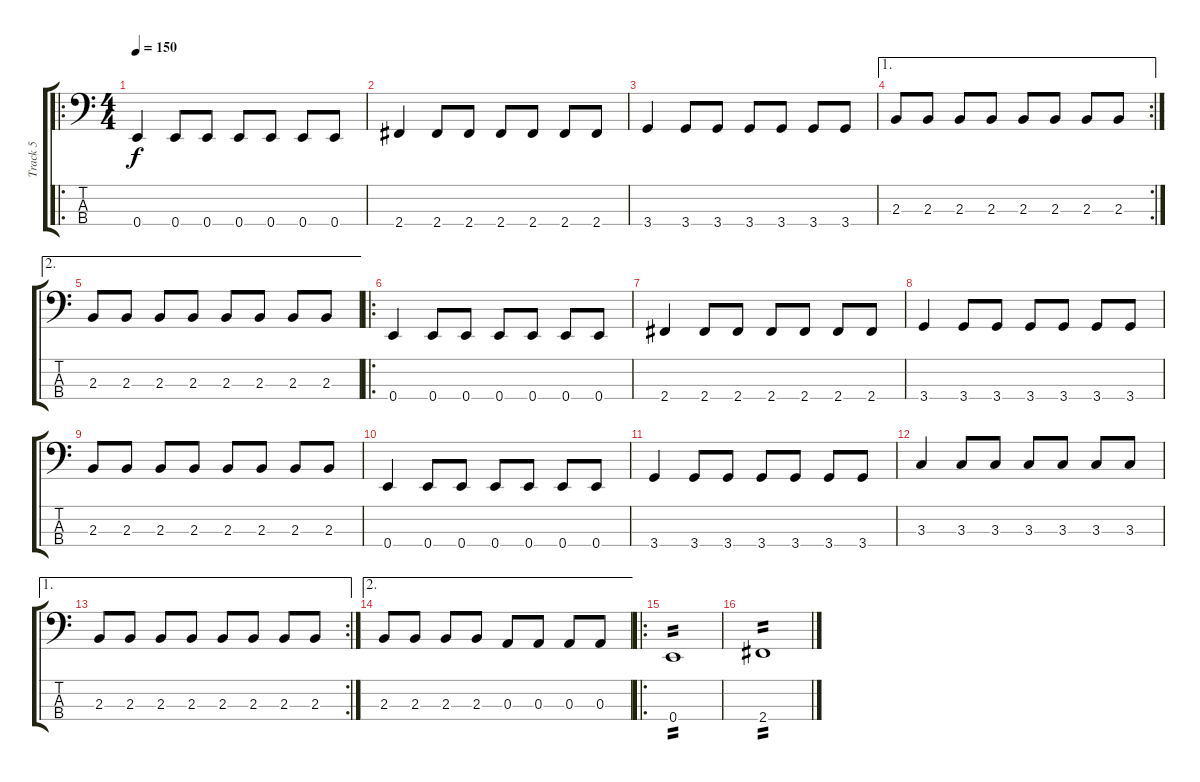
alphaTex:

\track ("Track 5" "Track 5") {instrument electricbasspick}
\staff {score tabs}
\tuning (G2 D2 A1 E1) {hide}
\ro
\ts (4 4)
\tempo 150
\clef f4
\ks c
0.4.4{dy f} 0.4.8 0.4.8 0.4.8 0.4.8 0.4.8 0.4.8 |
2.4.4 2.4.8 2.4.8 2.4.8 2.4.8 2.4.8 2.4.8 |
3.4.4 3.4.8 3.4.8 3.4.8 3.4.8 3.4.8 3.4.8 |
\ae 1
\rc 2
2.3.8 2.3.8 2.3.8 2.3.8 2.3.8 2.3.8 2.3.8 2.3.8 |
\ae 2
2.3.8 2.3.8 2.3.8 2.3.8 2.3.8 2.3.8 2.3.8 2.3.8 |
\ro
0.4.4 0.4.8 0.4.8 0.4.8 0.4.8 0.4.8 0.4.8 |
2.4.4 2.4.8 2.4.8 2.4.8 2.4.8 2.4.8 2.4.8 |
3.4.4 3.4.8 3.4.8 3.4.8 3.4.8 3.4.8 3.4.8 |
2.3.8 2.3.8 2.3.8 2.3.8 2.3.8 2.3.8 2.3.8 2.3.8 |
0.4.4 0.4.8 0.4.8 0.4.8 0.4.8 0.4.8 0.4.8 |
3.4.4 3.4.8 3.4.8 3.4.8 3.4.8 3.4.8 3.4.8 |
3.3.4 3.3.8 3.3.8 3.3.8 3.3.8 3.3.8 3.3.8 |
\ae 1
\rc 2
2.3.8 2.3.8 2.3.8 2.3.8 2.3.8 2.3.8 2.3.8 2.3.8 |
\ae 2
2.3.8 2.3.8 2.3.8 2.3.8 0.3.8 0.3.8 0.3.8 0.3.8 |
\ro
0.4.1{tp 2} |
2.4.1{tp 2}
